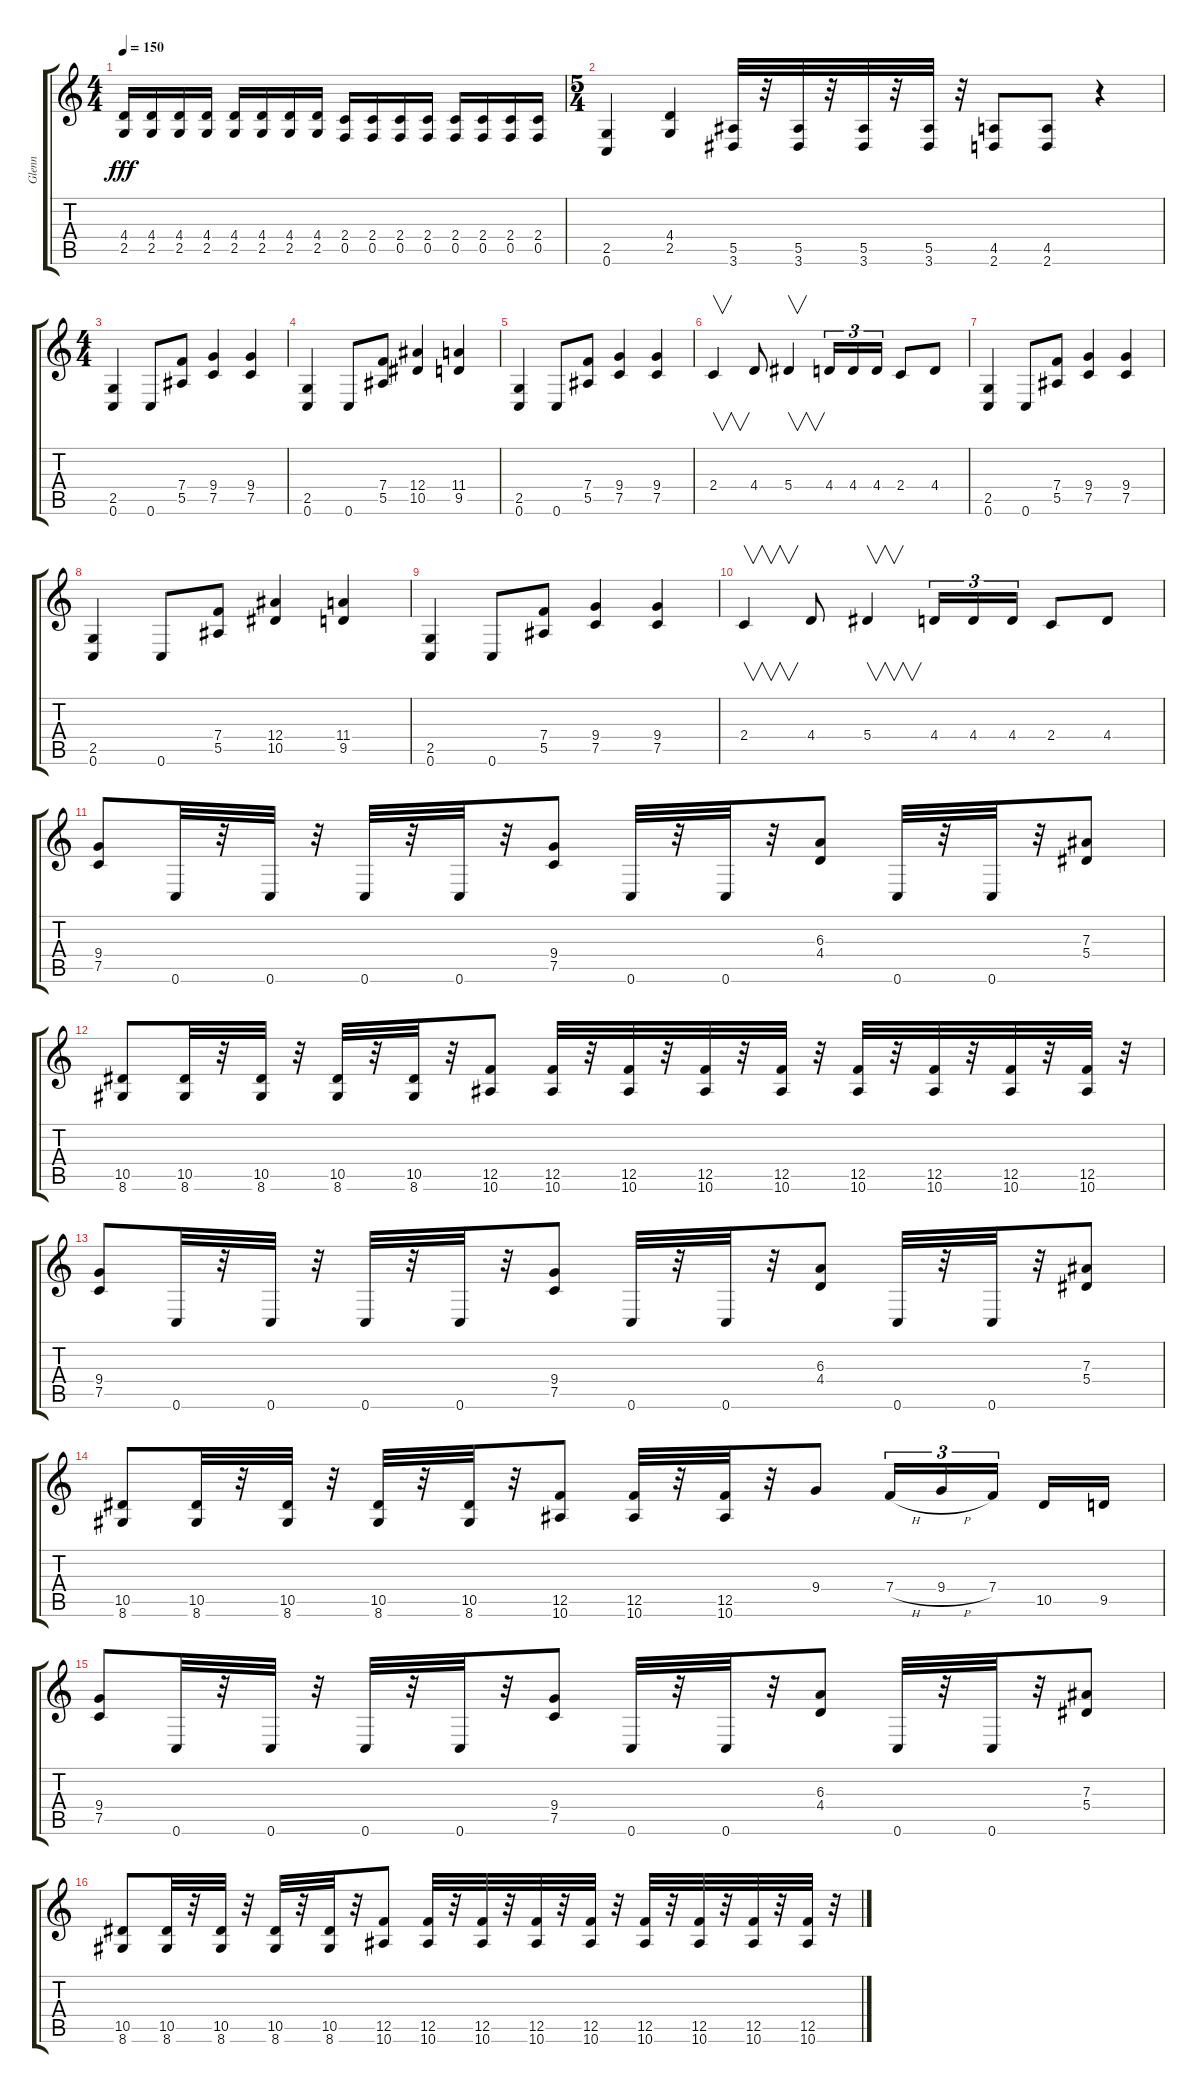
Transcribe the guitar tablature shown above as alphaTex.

\track ("Glenn" "Glenn") {instrument distortionguitar}
\staff {score tabs}
\tuning (C4 G3 Eb3 Bb2 F2 C2) {hide}
\ts (4 4)
\tempo 150
\clef g2
\ks c
(4.4 2.5).16{dy fff} (4.4 2.5).16 (4.4 2.5).16 (4.4 2.5).16 (4.4 2.5).16 (4.4 2.5).16 (4.4 2.5).16 (4.4 2.5).16 (2.4 0.5).16 (2.4 0.5).16 (2.4 0.5).16 (2.4 0.5).16 (2.4 0.5).16 (2.4 0.5).16 (2.4 0.5).16 (2.4 0.5).16 |
\ts (5 4)
(2.5 0.6).4 (4.4 2.5).4 (5.5 3.6).32 r.32 (5.5 3.6).32 r.32 (5.5 3.6).32 r.32 (5.5 3.6).32 r.32 (4.5 2.6).8 (4.5 2.6).8 r.4 |
\ts (4 4)
(2.5 0.6).4 0.6.8 (7.4 5.5).8 (9.4 7.5).4 (9.4 7.5).4 |
(2.5 0.6).4 0.6.8 (7.4 5.5).8 (12.4 10.5).4 (11.4 9.5).4 |
(2.5 0.6).4 0.6.8 (7.4 5.5).8 (9.4 7.5).4 (9.4 7.5).4 |
2.4.4{v} 4.4.8 5.4.4{v} 4.4.16{tu (3 2)} 4.4.16{tu (3 2)} 4.4.16{tu (3 2)} 2.4.8 4.4.8 |
(2.5 0.6).4 0.6.8 (7.4 5.5).8 (9.4 7.5).4 (9.4 7.5).4 |
(2.5 0.6).4 0.6.8 (7.4 5.5).8 (12.4 10.5).4 (11.4 9.5).4 |
(2.5 0.6).4 0.6.8 (7.4 5.5).8 (9.4 7.5).4 (9.4 7.5).4 |
2.4.4{v} 4.4.8 5.4.4{v} 4.4.16{tu (3 2)} 4.4.16{tu (3 2)} 4.4.16{tu (3 2)} 2.4.8 4.4.8 |
(9.4 7.5).8 0.6.32 r.32 0.6.32 r.32 0.6.32 r.32 0.6.32 r.32 (9.4 7.5).8 0.6.32 r.32 0.6.32 r.32 (6.3 4.4).8 0.6.32 r.32 0.6.32 r.32 (7.3 5.4).8 |
(10.5 8.6).8 (10.5 8.6).32 r.32 (10.5 8.6).32 r.32 (10.5 8.6).32 r.32 (10.5 8.6).32 r.32 (12.5 10.6).8 (12.5 10.6).32 r.32 (12.5 10.6).32 r.32 (12.5 10.6).32 r.32 (12.5 10.6).32 r.32 (12.5 10.6).32 r.32 (12.5 10.6).32 r.32 (12.5 10.6).32 r.32 (12.5 10.6).32 r.32 |
(9.4 7.5).8 0.6.32 r.32 0.6.32 r.32 0.6.32 r.32 0.6.32 r.32 (9.4 7.5).8 0.6.32 r.32 0.6.32 r.32 (6.3 4.4).8 0.6.32 r.32 0.6.32 r.32 (7.3 5.4).8 |
(10.5 8.6).8 (10.5 8.6).32 r.32 (10.5 8.6).32 r.32 (10.5 8.6).32 r.32 (10.5 8.6).32 r.32 (12.5 10.6).8 (12.5 10.6).32 r.32 (12.5 10.6).32 r.32 9.4.8 7.4{h}.16{tu (3 2)} 9.4{h}.16{tu (3 2)} 7.4.16{tu (3 2)} 10.5.16 9.5.16 |
(9.4 7.5).8 0.6.32 r.32 0.6.32 r.32 0.6.32 r.32 0.6.32 r.32 (9.4 7.5).8 0.6.32 r.32 0.6.32 r.32 (6.3 4.4).8 0.6.32 r.32 0.6.32 r.32 (7.3 5.4).8 |
(10.5 8.6).8 (10.5 8.6).32 r.32 (10.5 8.6).32 r.32 (10.5 8.6).32 r.32 (10.5 8.6).32 r.32 (12.5 10.6).8 (12.5 10.6).32 r.32 (12.5 10.6).32 r.32 (12.5 10.6).32 r.32 (12.5 10.6).32 r.32 (12.5 10.6).32 r.32 (12.5 10.6).32 r.32 (12.5 10.6).32 r.32 (12.5 10.6).32 r.32
